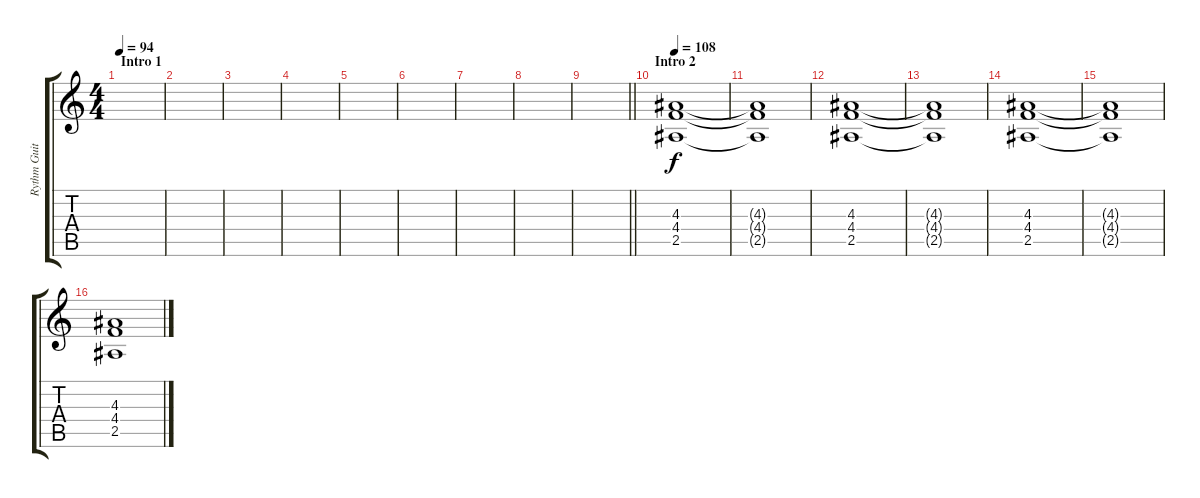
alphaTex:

\track ("Rythm Guitar" "Rythm Guit") {instrument distortionguitar}
\staff {score tabs}
\tuning (Eb4 Bb3 Gb3 Db3 Ab2 Eb2) {hide}
\ts (4 4)
\section ("" "Intro 1")
\tempo 94
\clef g2
\ks c
|
|
|
|
|
|
|
|
\barLineRight lightlight
|
\section ("" "Intro 2")
\tempo 108
(4.3 4.4 2.5).1 |
(4.3{t} 4.4{t} 2.5{t}).1 |
(4.3 4.4 2.5).1 |
(4.3{t} 4.4{t} 2.5{t}).1 |
(4.3 4.4 2.5).1 |
(4.3{t} 4.4{t} 2.5{t}).1 |
(4.3 4.4 2.5).1
